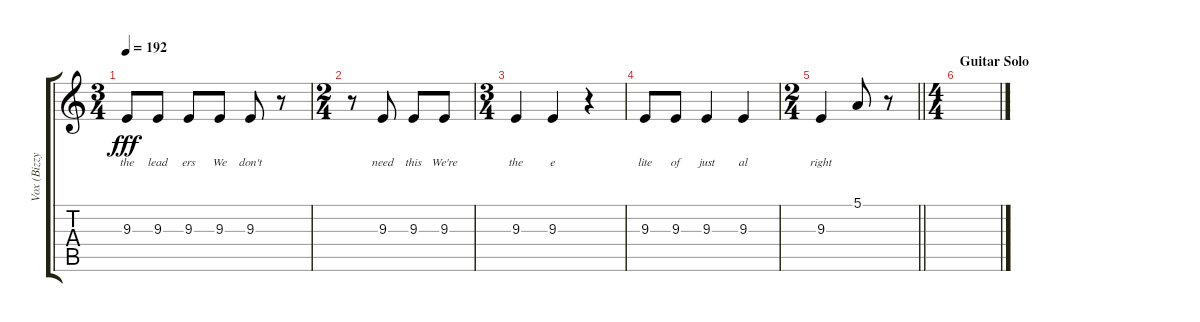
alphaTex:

\track ("Vox (Bizzy D)" "Vox (Bizzy") {instrument lead2sawtooth}
\staff {score tabs}
\tuning (E4 B3 G3 D3 A2 E2) {hide}
\ts (3 4)
\tempo 192
\clef g2
\ks c
9.3.8{lyrics (0 "the") lyrics (1 "") lyrics (2 "") lyrics (3 "") lyrics (4 "") dy fff} 9.3.8{lyrics (0 "lead") lyrics (1 "") lyrics (2 "") lyrics (3 "") lyrics (4 "")} 9.3.8{lyrics (0 "ers") lyrics (1 "") lyrics (2 "") lyrics (3 "") lyrics (4 "")} 9.3.8{lyrics (0 "We") lyrics (1 "") lyrics (2 "") lyrics (3 "") lyrics (4 "")} 9.3.8{lyrics (0 "don't") lyrics (1 "") lyrics (2 "") lyrics (3 "") lyrics (4 "")} r.8 |
\ts (2 4)
r.8 9.3.8{lyrics (0 "need") lyrics (1 "") lyrics (2 "") lyrics (3 "") lyrics (4 "")} 9.3.8{lyrics (0 "this") lyrics (1 "") lyrics (2 "") lyrics (3 "") lyrics (4 "")} 9.3.8{lyrics (0 "We're") lyrics (1 "") lyrics (2 "") lyrics (3 "") lyrics (4 "")} |
\ts (3 4)
9.3.4{lyrics (0 "the") lyrics (1 "") lyrics (2 "") lyrics (3 "") lyrics (4 "")} 9.3.4{lyrics (0 "e") lyrics (1 "") lyrics (2 "") lyrics (3 "") lyrics (4 "")} r.4 |
9.3.8{lyrics (0 "lite") lyrics (1 "") lyrics (2 "") lyrics (3 "") lyrics (4 "")} 9.3.8{lyrics (0 "of") lyrics (1 "") lyrics (2 "") lyrics (3 "") lyrics (4 "")} 9.3.4{lyrics (0 "just") lyrics (1 "") lyrics (2 "") lyrics (3 "") lyrics (4 "")} 9.3.4{lyrics (0 "al") lyrics (1 "") lyrics (2 "") lyrics (3 "") lyrics (4 "")} |
\ts (2 4)
\barLineRight lightlight
9.3.4{lyrics (0 "right") lyrics (1 "") lyrics (2 "") lyrics (3 "") lyrics (4 "")} 5.1.8{lyrics (0 "") lyrics (1 "") lyrics (2 "") lyrics (3 "") lyrics (4 "")} r.8 |
\ts (4 4)
\section ("" "Guitar Solo")
